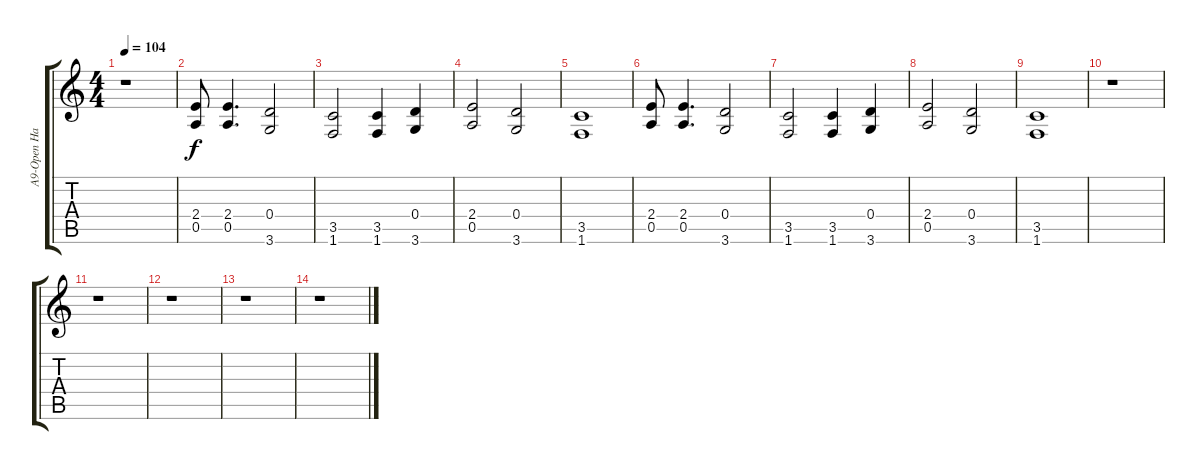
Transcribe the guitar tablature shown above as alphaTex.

\track ("A9-Open Hard 1 " "A9-Open Ha") {instrument electricguitarclean}
\staff {score tabs}
\tuning (E4 B3 G3 D3 A2 E2) {hide}
\ts (4 4)
\tempo 104
\clef g2
\ks c
r.1{dy f} |
(2.4 0.5).8 (2.4 0.5).4{d} (0.4 3.6).2 |
(3.5 1.6).2 (3.5 1.6).4 (0.4 3.6).4 |
(2.4 0.5).2 (0.4 3.6).2 |
(3.5 1.6).1 |
(2.4 0.5).8 (2.4 0.5).4{d} (0.4 3.6).2 |
(3.5 1.6).2 (3.5 1.6).4 (0.4 3.6).4 |
(2.4 0.5).2 (0.4 3.6).2 |
(3.5 1.6).1 |
r.1 |
r.1 |
r.1 |
r.1 |
r.1
